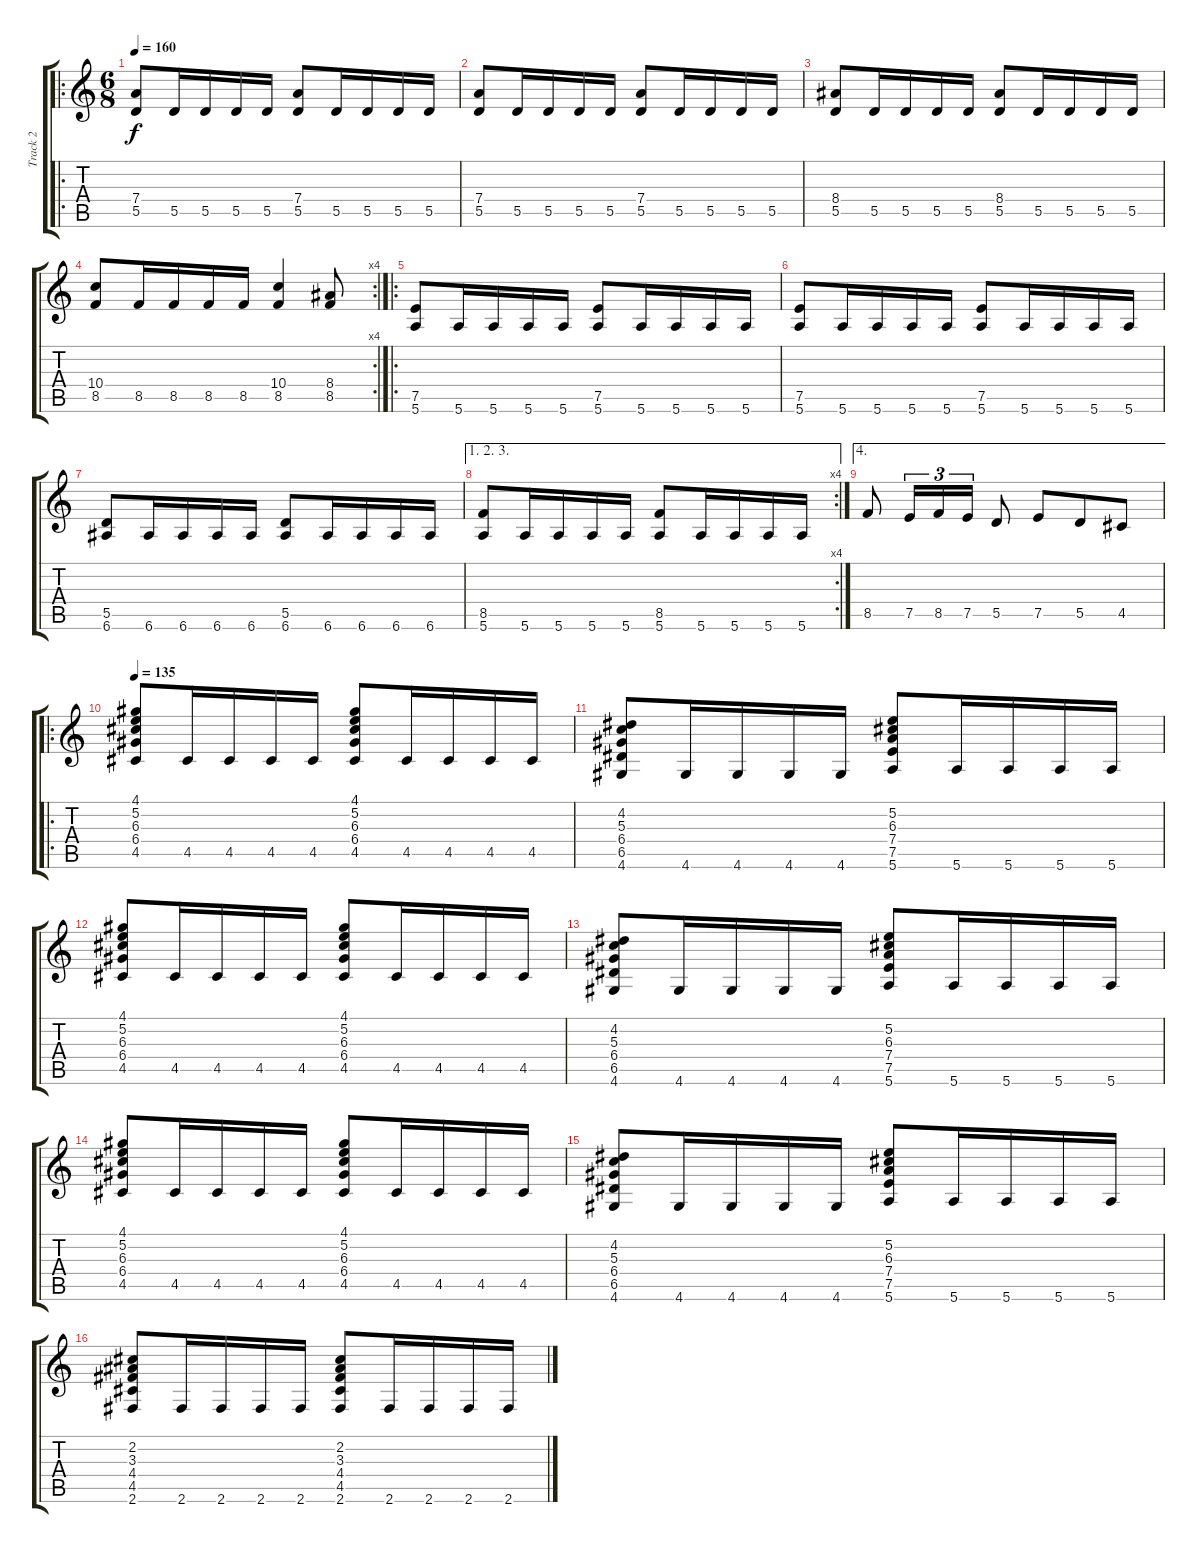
\track ("Track 2" "Track 2") {instrument distortionguitar}
\staff {score tabs}
\tuning (E4 B3 G3 D3 A2 E2) {hide}
\ro
\ts (6 8)
\tempo 160
\clef g2
\ks c
(7.4 5.5).8{dy f instrument distortionguitar} 5.5.16 5.5.16 5.5.16 5.5.16 (7.4 5.5).8 5.5.16 5.5.16 5.5.16 5.5.16 |
(7.4 5.5).8 5.5.16 5.5.16 5.5.16 5.5.16 (7.4 5.5).8 5.5.16 5.5.16 5.5.16 5.5.16 |
(8.4 5.5).8 5.5.16 5.5.16 5.5.16 5.5.16 (8.4 5.5).8 5.5.16 5.5.16 5.5.16 5.5.16 |
\rc 4
(10.4 8.5).8 8.5.16 8.5.16 8.5.16 8.5.16 (10.4 8.5).4 (8.4 8.5).8 |
\ro
(7.5 5.6).8 5.6.16 5.6.16 5.6.16 5.6.16 (7.5 5.6).8 5.6.16 5.6.16 5.6.16 5.6.16 |
(7.5 5.6).8 5.6.16 5.6.16 5.6.16 5.6.16 (7.5 5.6).8 5.6.16 5.6.16 5.6.16 5.6.16 |
(5.5 6.6).8 6.6.16 6.6.16 6.6.16 6.6.16 (5.5 6.6).8 6.6.16 6.6.16 6.6.16 6.6.16 |
\ae (1 2 3)
\rc 4
(8.5 5.6).8 5.6.16 5.6.16 5.6.16 5.6.16 (8.5 5.6).8 5.6.16 5.6.16 5.6.16 5.6.16 |
\ae 4
8.5.8 7.5.16{tu (3 2)} 8.5.16{tu (3 2)} 7.5.16{tu (3 2)} 5.5.8 7.5.8 5.5.8 4.5.8 |
\ro
\tempo 135
(4.1 5.2 6.3 6.4 4.5).8 4.5.16 4.5.16 4.5.16 4.5.16 (4.1 5.2 6.3 6.4 4.5).8 4.5.16 4.5.16 4.5.16 4.5.16 |
(4.2 5.3 6.4 6.5 4.6).8 4.6.16 4.6.16 4.6.16 4.6.16 (5.2 6.3 7.4 7.5 5.6).8 5.6.16 5.6.16 5.6.16 5.6.16 |
(4.1 5.2 6.3 6.4 4.5).8 4.5.16 4.5.16 4.5.16 4.5.16 (4.1 5.2 6.3 6.4 4.5).8 4.5.16 4.5.16 4.5.16 4.5.16 |
(4.2 5.3 6.4 6.5 4.6).8 4.6.16 4.6.16 4.6.16 4.6.16 (5.2 6.3 7.4 7.5 5.6).8 5.6.16 5.6.16 5.6.16 5.6.16 |
(4.1 5.2 6.3 6.4 4.5).8 4.5.16 4.5.16 4.5.16 4.5.16 (4.1 5.2 6.3 6.4 4.5).8 4.5.16 4.5.16 4.5.16 4.5.16 |
(4.2 5.3 6.4 6.5 4.6).8 4.6.16 4.6.16 4.6.16 4.6.16 (5.2 6.3 7.4 7.5 5.6).8 5.6.16 5.6.16 5.6.16 5.6.16 |
(2.2 3.3 4.4 4.5 2.6).8 2.6.16 2.6.16 2.6.16 2.6.16 (2.2 3.3 4.4 4.5 2.6).8 2.6.16 2.6.16 2.6.16 2.6.16
